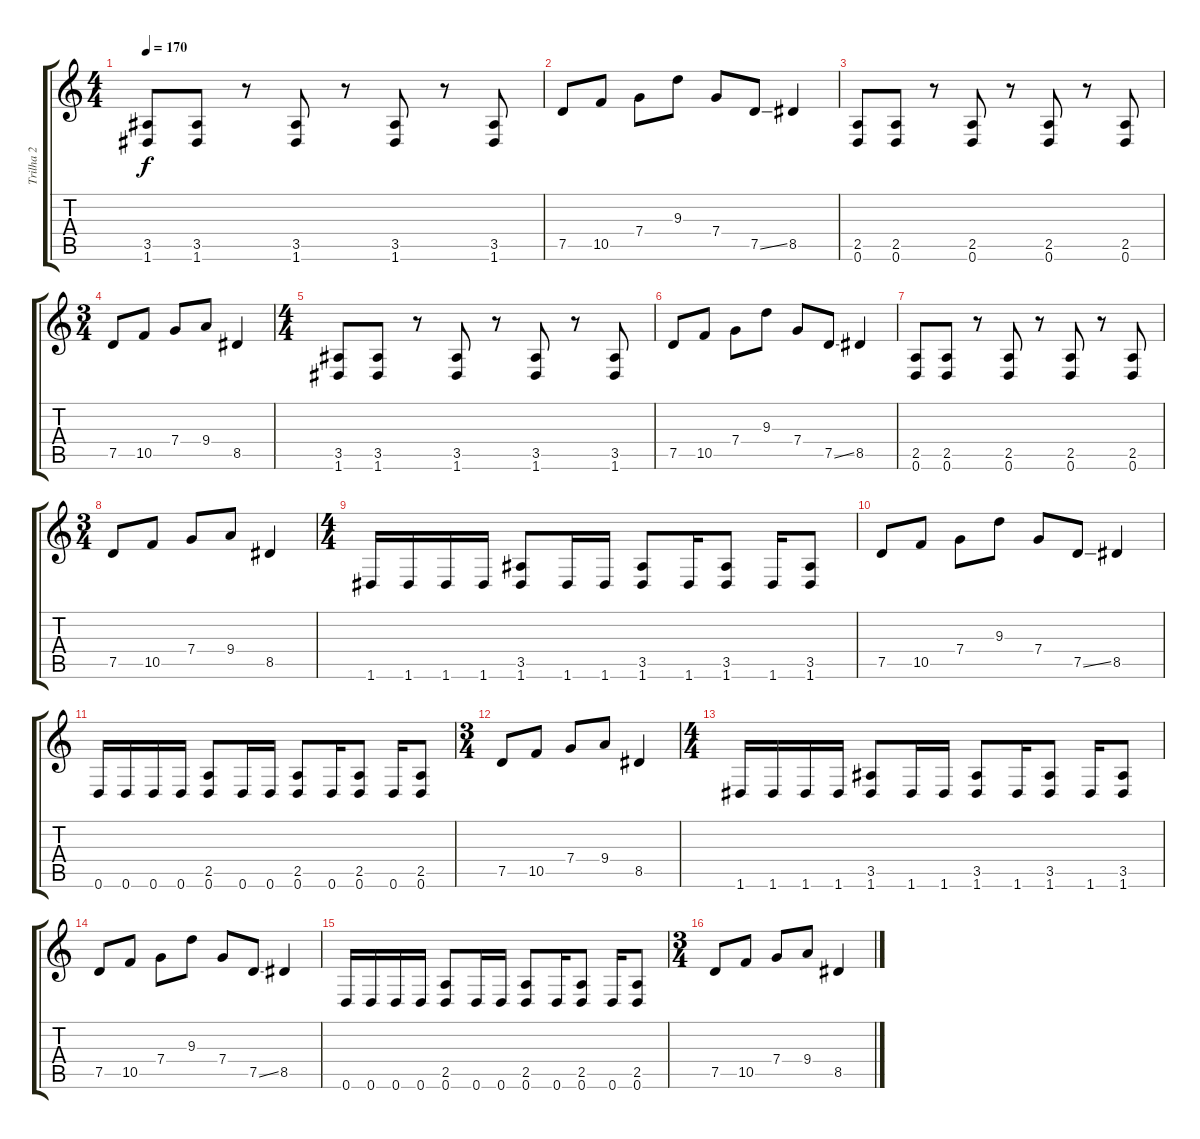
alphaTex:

\track ("Trilha 2" "Trilha 2") {instrument distortionguitar}
\staff {score tabs}
\tuning (D4 A3 F3 C3 G2 D2) {hide}
\ts (4 4)
\tempo 170
\clef g2
\ks c
(3.5 1.6).8{dy f instrument distortionguitar} (3.5 1.6).8 r.8 (3.5 1.6).8 r.8 (3.5 1.6).8 r.8 (3.5 1.6).8 |
7.5.8 10.5.8 7.4.8 9.3.8 7.4.8 7.5{ss}.8 8.5.4 |
(2.5 0.6).8 (2.5 0.6).8 r.8 (2.5 0.6).8 r.8 (2.5 0.6).8 r.8 (2.5 0.6).8 |
\ts (3 4)
7.5.8 10.5.8 7.4.8 9.4.8 8.5.4 |
\ts (4 4)
(3.5 1.6).8 (3.5 1.6).8 r.8 (3.5 1.6).8 r.8 (3.5 1.6).8 r.8 (3.5 1.6).8 |
7.5.8 10.5.8 7.4.8 9.3.8 7.4.8 7.5{ss}.8 8.5.4 |
(2.5 0.6).8 (2.5 0.6).8 r.8 (2.5 0.6).8 r.8 (2.5 0.6).8 r.8 (2.5 0.6).8 |
\ts (3 4)
7.5.8 10.5.8 7.4.8 9.4.8 8.5.4 |
\ts (4 4)
1.6.16 1.6.16 1.6.16 1.6.16 (3.5 1.6).8 1.6.16 1.6.16 (3.5 1.6).8 1.6.16 (3.5 1.6).8 1.6.16 (3.5 1.6).8 |
7.5.8 10.5.8 7.4.8 9.3.8 7.4.8 7.5{ss}.8 8.5.4 |
0.6.16 0.6.16 0.6.16 0.6.16 (2.5 0.6).8 0.6.16 0.6.16 (2.5 0.6).8 0.6.16 (2.5 0.6).8 0.6.16 (2.5 0.6).8 |
\ts (3 4)
7.5.8 10.5.8 7.4.8 9.4.8 8.5.4 |
\ts (4 4)
1.6.16 1.6.16 1.6.16 1.6.16 (3.5 1.6).8 1.6.16 1.6.16 (3.5 1.6).8 1.6.16 (3.5 1.6).8 1.6.16 (3.5 1.6).8 |
7.5.8 10.5.8 7.4.8 9.3.8 7.4.8 7.5{ss}.8 8.5.4 |
0.6.16 0.6.16 0.6.16 0.6.16 (2.5 0.6).8 0.6.16 0.6.16 (2.5 0.6).8 0.6.16 (2.5 0.6).8 0.6.16 (2.5 0.6).8 |
\ts (3 4)
7.5.8 10.5.8 7.4.8 9.4.8 8.5.4
